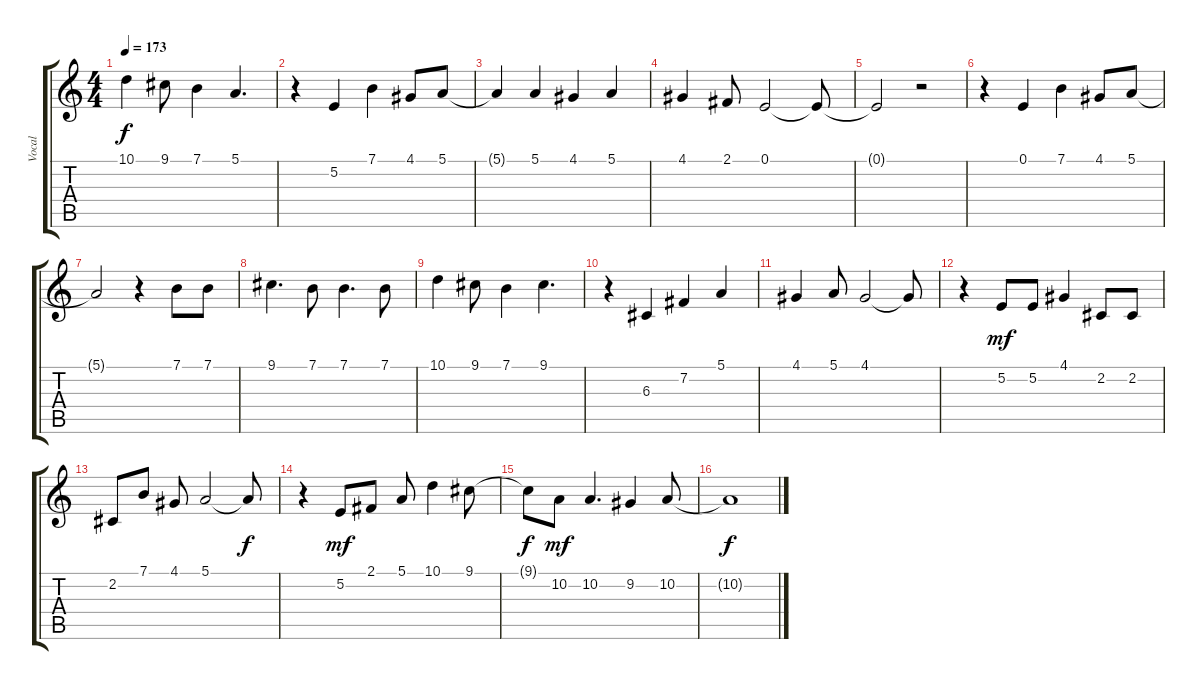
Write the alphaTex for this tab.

\track ("Vocal" "Vocal") {instrument lead1square}
\staff {score tabs}
\tuning (E4 B3 G3 D3 A2 E2) {hide}
\ts (4 4)
\tempo 173
\clef g2
\ks c
10.1.4{dy f} 9.1.8 7.1.4 5.1.4{d} |
r.4 5.2.4 7.1.4 4.1.8 5.1.8 |
5.1{t}.4 5.1.4 4.1.4 5.1.4 |
4.1.4 2.1.8 0.1.2 0.1{t}.8 |
0.1{t}.2 r.2 |
r.4 0.1.4 7.1.4 4.1.8 5.1.8 |
5.1{t}.2 r.4 7.1.8 7.1.8 |
9.1.4{d} 7.1.8 7.1.4{d} 7.1.8 |
10.1.4 9.1.8 7.1.4 9.1.4{d} |
r.4 6.3.4 7.2.4 5.1.4 |
4.1.4 5.1.8 4.1.2 4.1{t}.8 |
r.4 5.2.8{dy mf} 5.2.8 4.1.4 2.2.8 2.2.8 |
2.2.8 7.1.8 4.1.8 5.1.2 5.1{t}.8{dy f} |
r.4 5.2.8{dy mf} 2.1.8 5.1.8 10.1.4 9.1.8 |
9.1{t}.8{dy f} 10.2.8{dy mf} 10.2.4{d} 9.2.4 10.2.8 |
10.2{t}.1{dy f}
